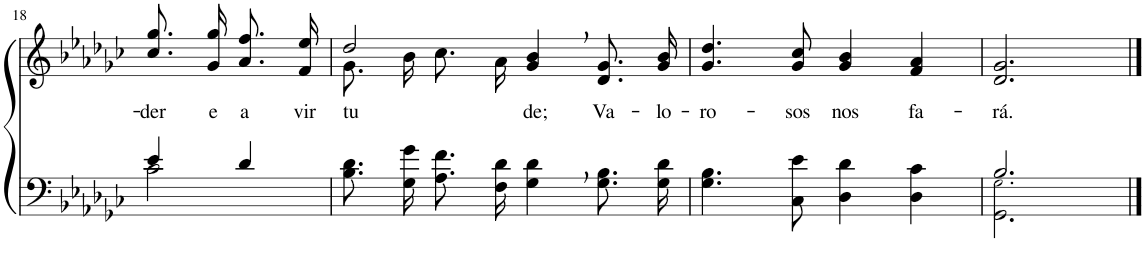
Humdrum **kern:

**kern	**kern	**text
*part2	*part1	*part1
*staff2	*staff1	*staff1
*I"Parte III e IV	*I"Parte I e II	*
!!LO:PB:g=z
*clefF4	*clefG2	*
*Trd2c3	*Trd2c3	*
*k[b-e-a-d-g-c-]	*k[b-e-a-d-g-c-]	*
*M4/4	*M4/4	*
=18	=18	=18
*^	*	*
!	!	!	!LO:LY:b
4e-/	2c-\	8.cc-\ 8.gg-\L	der
!	!	!	!LO:LY:b
.	.	16g-\ 16gg-\Jk	e
!	!	!	!LO:LY:b
4d-/	.	8.a-\ 8.ff\L	a
!	!	!	!LO:LY:b
.	.	16f\ 16ee-\Jk	vir-
*v	*v	*	*
=19	=19	=19
*	*^	*
!	!	!	!LO:LY:b
8.B-\ 8.d-\L	2dd-/	8.g-\L	-tu-
16G-\ 16g-\Jk	.	16b-\Jk	.
8.A-\ 8.f\L	.	8.cc-\L	.
16F\ 16d-\Jk	.	16a-\Jk	.
!	!	!	!LO:LY:b
4G-\, 4d-\,	4g-/, 4b-/,	2ryy	-de;
!	!	!	!LO:LY:b
8.G-\ 8.B-\L	8.d-/ 8.g-/L	.	Va-
!	!	!	!LO:LY:b
16G-\ 16d-\Jk	16g-/ 16b-/Jk	.	-lo-
*	*v	*v	*
=20	=20	=20
!	!	!LO:LY:b
4.G-\ 4.B-\	4.g-/ 4.dd-/	-ro-
!	!	!LO:LY:b
8C-\ 8e-\	8g-/ 8cc-/	-sos
!	!	!LO:LY:b
4D-\ 4d-\	4g-/ 4b-/	nos
!	!	!LO:LY:b
4D-\ 4c-\	4f/ 4a-/	fa-
=21	=21	=21
*^	*	*
!	!	!	!LO:LY:b
2.B-/	2.GG-\ 2.G-!\	2.d-/ 2.g-/	-rá.
*v	*v	*	*
==	==	==
*-	*-	*-
